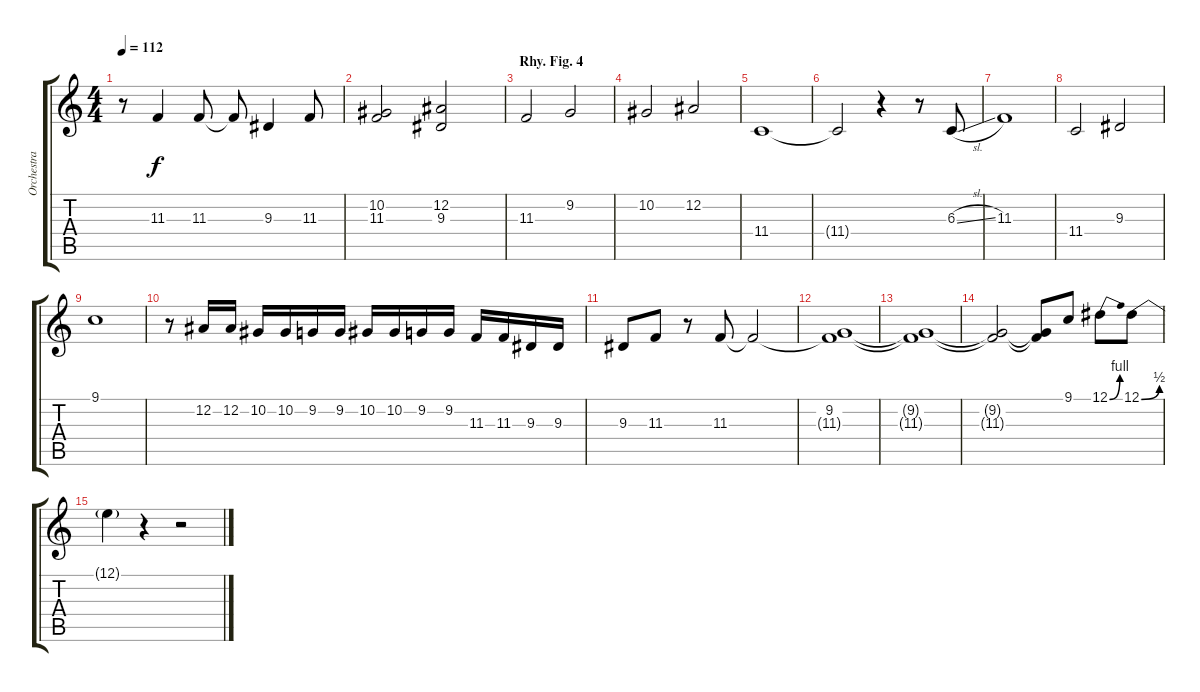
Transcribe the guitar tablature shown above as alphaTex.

\track ("Orchestra (Strings)" "Orchestra ") {instrument stringensemble1}
\staff {score tabs}
\tuning (Eb4 Bb3 Gb3 Db3 Ab2 Eb2) {hide}
\ts (4 4)
\tempo 112
\clef g2
\ks c
r.8{dy f} 11.3.4 11.3.8 11.3{t}.8 9.3.4 11.3.8 |
(10.2 11.3).2 (12.2 9.3).2 |
\section ("" "Rhy. Fig. 4")
11.3.2 9.2.2 |
10.2.2 12.2.2 |
11.4.1 |
11.4{t}.2 r.4 r.8 6.3{sl}.8 |
11.3.1 |
11.4.2 9.3.2 |
9.1.1 |
r.8 12.2.16 12.2.16 10.2.16 10.2.16 9.2.16 9.2.16 10.2.16 10.2.16 9.2.16 9.2.16 11.3.16 11.3.16 9.3.16 9.3.16 |
9.3.8 11.3.8 r.8 11.3.8 11.3{t}.2 |
(9.2 11.3{t}).1 |
(9.2{t} 11.3{t}).1 |
(9.2{t} 11.3{t}).2 (9.2{t} 11.3{t}).8 9.1.8 12.1{be (bend 0 0 60 4)}.8 12.1{be (bend 0 0 60 2)}.8 |
12.1{t}.4 r.4 r.2
